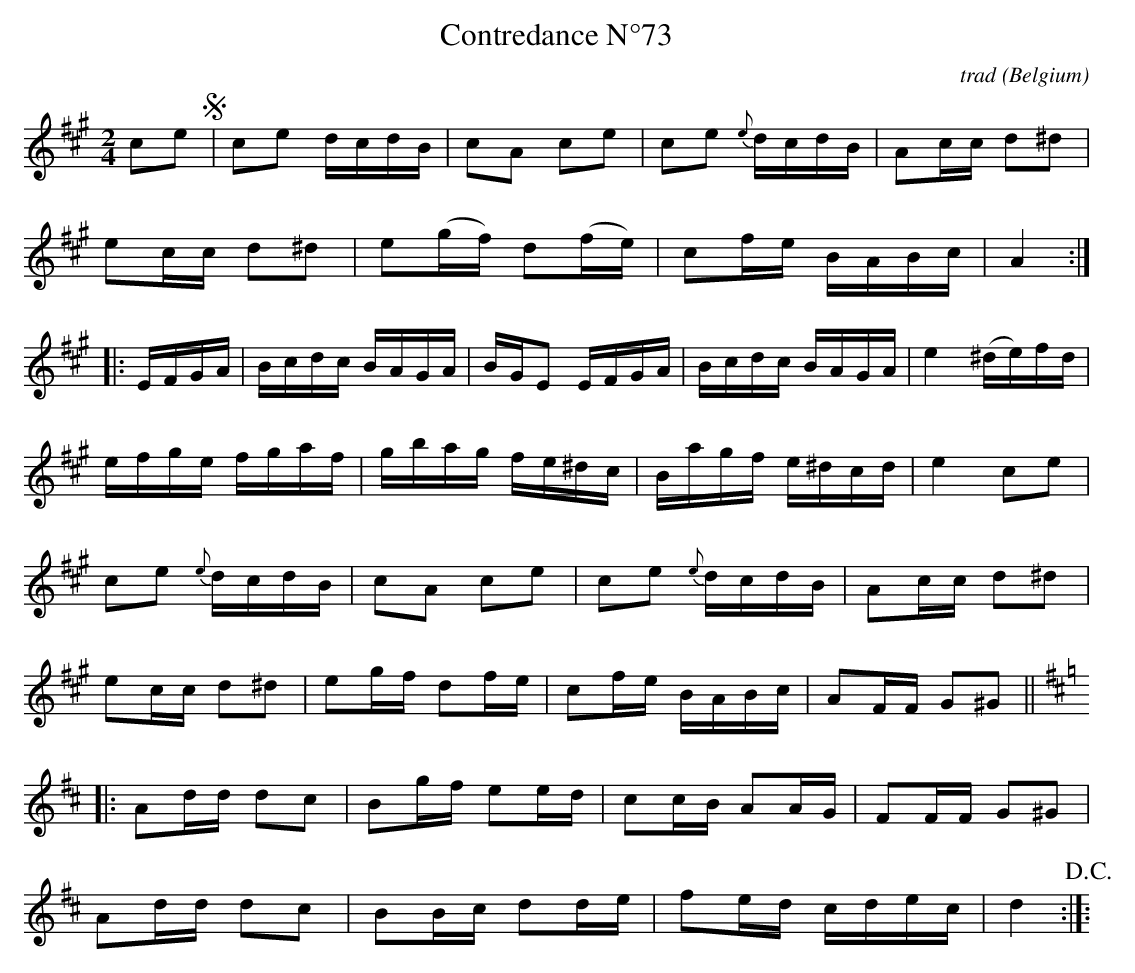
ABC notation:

X:1
T:Contredance N°73
C:trad
O:Belgium
M:2/4
L:1/16
K:Amaj
c2e2!segno!|c2e2 dcdB|c2A2 c2e2|c2e2 {e}dcdB|A2cc d2^d2|
e2cc d2^d2|e2(gf) d2(fe)|c2fe BABc|A4:|
|:EFGA|Bcdc BAGA|BGE2 EFGA|Bcdc BAGA|e4 (^de)fd|
efge fgaf|gbag fe^dc|Bagf e^dcd|e4 c2e2|
c2e2 {e}dcdB|c2A2 c2e2|c2e2 {e}dcdB|A2cc d2^d2|
e2cc d2^d2|e2gf d2fe|c2fe BABc|A2FF G2^G2||
K:Dmaj
|:A2dd d2c2|B2gf e2ed|c2cB A2AG|F2FF G2^G2|
A2dd d2c2|B2Bc d2de|f2ed cdec|d4 !D.C.!:|]:
